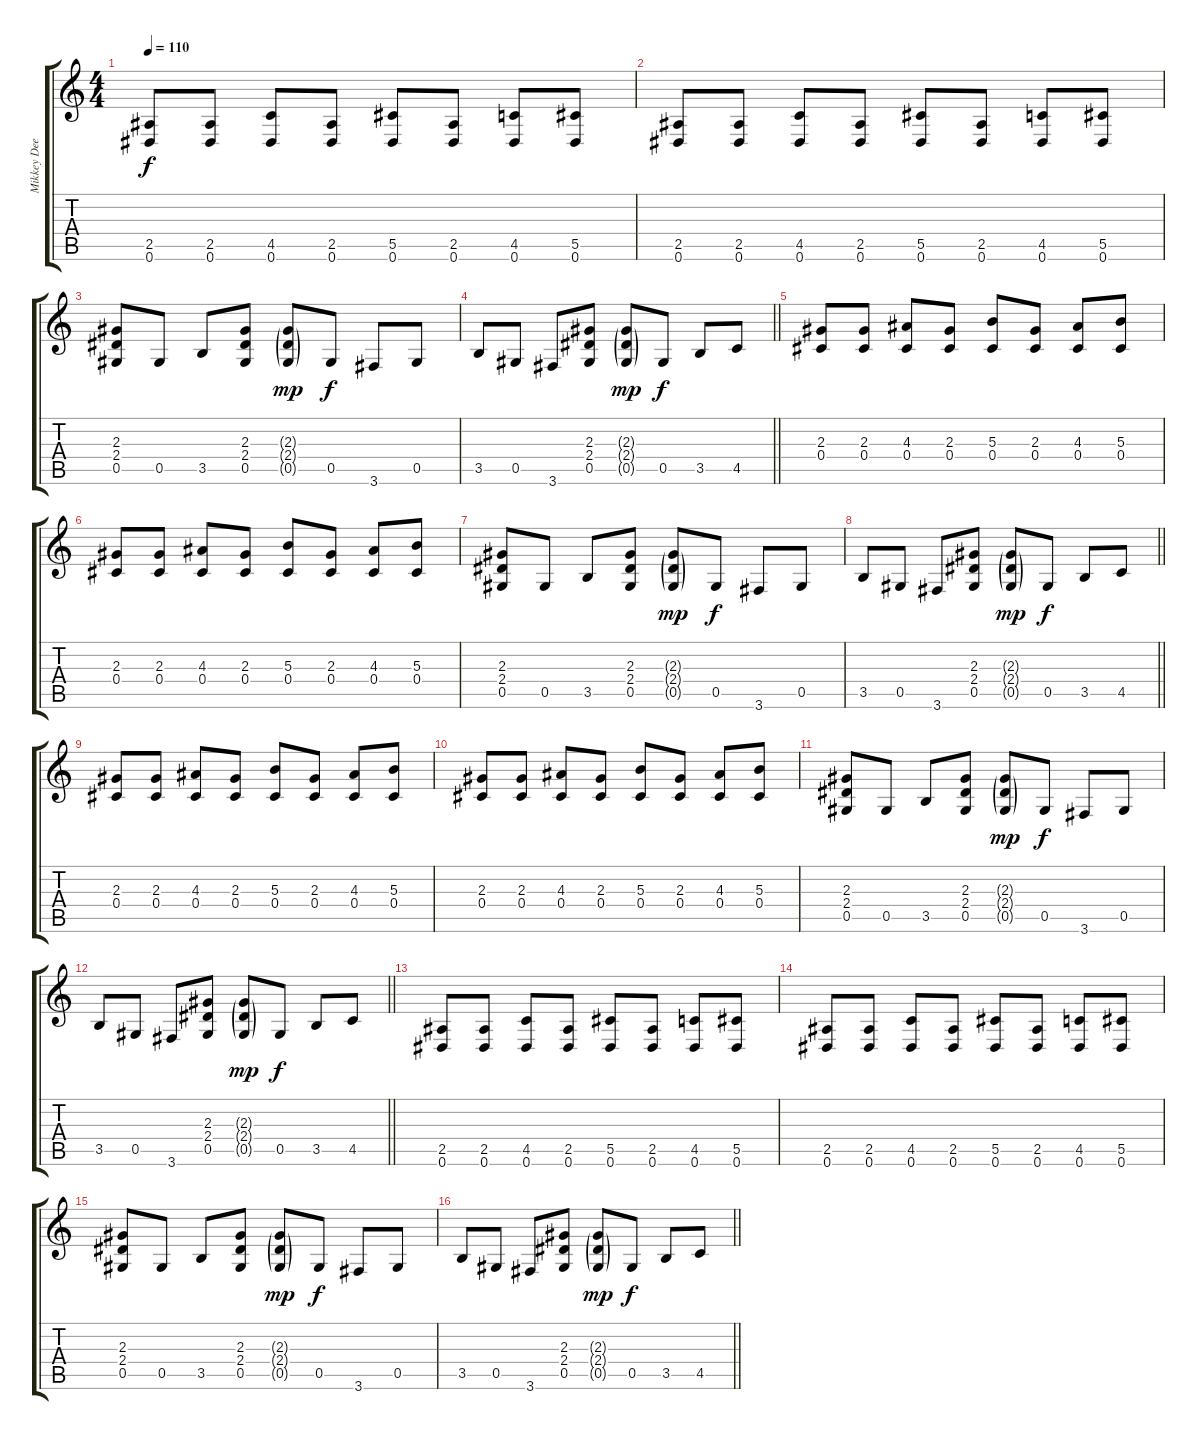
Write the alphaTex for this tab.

\track ("Mikkey Dee" "Mikkey Dee") {instrument acousticguitarsteel}
\staff {score tabs}
\tuning (Eb4 Bb3 Gb3 Db3 Ab2 Eb2) {hide}
\ts (4 4)
\tempo 110
\clef g2
\ks c
(2.5 0.6).8{dy f} (2.5 0.6).8 (4.5 0.6).8 (2.5 0.6).8 (5.5 0.6).8 (2.5 0.6).8 (4.5 0.6).8 (5.5 0.6).8 |
(2.5 0.6).8 (2.5 0.6).8 (4.5 0.6).8 (2.5 0.6).8 (5.5 0.6).8 (2.5 0.6).8 (4.5 0.6).8 (5.5 0.6).8 |
(2.3 2.4 0.5).8 0.5.8 3.5.8 (2.3 2.4 0.5).8 (2.3{g} 2.4{g} 0.5{g}).8{dy mp} 0.5.8{dy f} 3.6.8 0.5.8 |
\barLineRight lightlight
3.5.8 0.5.8 3.6.8 (2.3 2.4 0.5).8 (2.3{g} 2.4{g} 0.5{g}).8{dy mp} 0.5.8{dy f} 3.5.8 4.5.8 |
(2.3 0.4).8 (2.3 0.4).8 (4.3 0.4).8 (2.3 0.4).8 (5.3 0.4).8 (2.3 0.4).8 (4.3 0.4).8 (5.3 0.4).8 |
(2.3 0.4).8 (2.3 0.4).8 (4.3 0.4).8 (2.3 0.4).8 (5.3 0.4).8 (2.3 0.4).8 (4.3 0.4).8 (5.3 0.4).8 |
(2.3 2.4 0.5).8 0.5.8 3.5.8 (2.3 2.4 0.5).8 (2.3{g} 2.4{g} 0.5{g}).8{dy mp} 0.5.8{dy f} 3.6.8 0.5.8 |
\barLineRight lightlight
3.5.8 0.5.8 3.6.8 (2.3 2.4 0.5).8 (2.3{g} 2.4{g} 0.5{g}).8{dy mp} 0.5.8{dy f} 3.5.8 4.5.8 |
(2.3 0.4).8 (2.3 0.4).8 (4.3 0.4).8 (2.3 0.4).8 (5.3 0.4).8 (2.3 0.4).8 (4.3 0.4).8 (5.3 0.4).8 |
(2.3 0.4).8 (2.3 0.4).8 (4.3 0.4).8 (2.3 0.4).8 (5.3 0.4).8 (2.3 0.4).8 (4.3 0.4).8 (5.3 0.4).8 |
(2.3 2.4 0.5).8 0.5.8 3.5.8 (2.3 2.4 0.5).8 (2.3{g} 2.4{g} 0.5{g}).8{dy mp} 0.5.8{dy f} 3.6.8 0.5.8 |
\barLineRight lightlight
3.5.8 0.5.8 3.6.8 (2.3 2.4 0.5).8 (2.3{g} 2.4{g} 0.5{g}).8{dy mp} 0.5.8{dy f} 3.5.8 4.5.8 |
(2.5 0.6).8 (2.5 0.6).8 (4.5 0.6).8 (2.5 0.6).8 (5.5 0.6).8 (2.5 0.6).8 (4.5 0.6).8 (5.5 0.6).8 |
(2.5 0.6).8 (2.5 0.6).8 (4.5 0.6).8 (2.5 0.6).8 (5.5 0.6).8 (2.5 0.6).8 (4.5 0.6).8 (5.5 0.6).8 |
(2.3 2.4 0.5).8 0.5.8 3.5.8 (2.3 2.4 0.5).8 (2.3{g} 2.4{g} 0.5{g}).8{dy mp} 0.5.8{dy f} 3.6.8 0.5.8 |
\barLineRight lightlight
3.5.8 0.5.8 3.6.8 (2.3 2.4 0.5).8 (2.3{g} 2.4{g} 0.5{g}).8{dy mp} 0.5.8{dy f} 3.5.8 4.5.8
